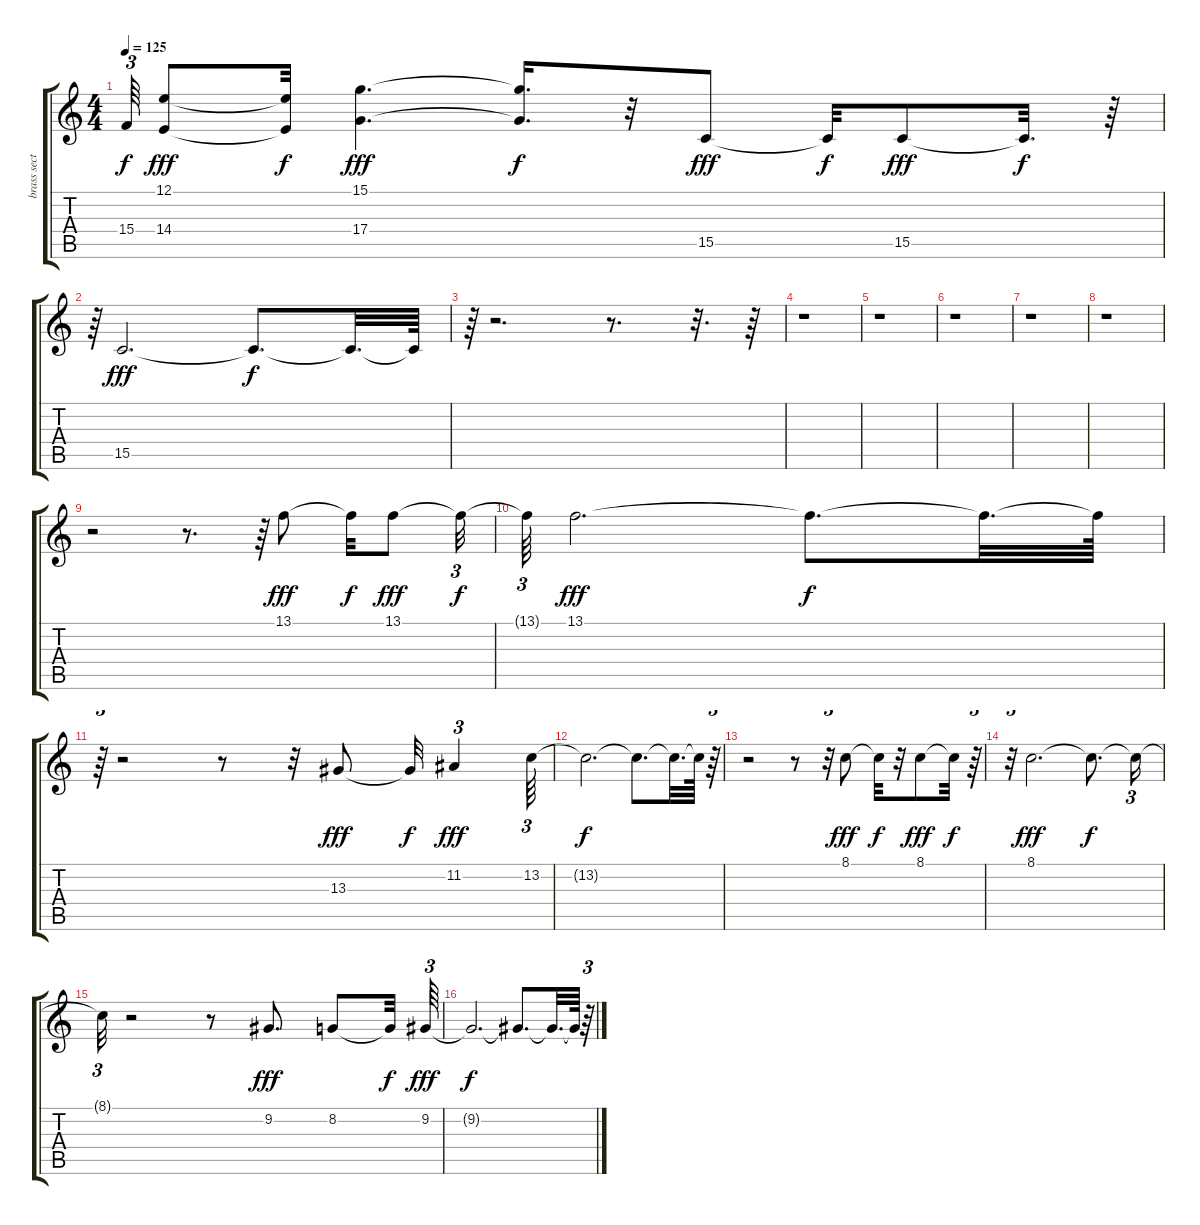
\track ("brass section" "brass sect") {instrument trumpet}
\staff {score tabs}
\tuning (E4 B3 G3 D3 A2 E2) {hide}
\ts (4 4)
\tempo 125
\clef g2
\ks c
15.4{t}.64{tu (3 2) dy f} (12.1 14.4).8{dy fff} (12.1{t} 14.4{t}).32{dy f} (15.1 17.4).4{d dy fff} (15.1{t} 17.4{t}).16{d dy f} r.32 15.5.8{dy fff} 15.5{t}.32{dy f} 15.5.8{dy fff} 15.5{t}.32{d dy f} r.64 |
r.64{tu (3 2)} 15.5.2{d dy fff} 15.5{t}.8{d dy f} 15.5{t}.32{d} 15.5{t}.64 |
r.64{tu (3 2)} r.2{d} r.8{d} r.32{d} r.64 |
r.1 |
r.1 |
r.1 |
r.1 |
r.1 |
r.2 r.8{d} r.64{tu (3 2)} 13.1.8{dy fff} 13.1{t}.32{dy f} 13.1.8{dy fff} 13.1{t}.32{tu (3 2) dy f} |
13.1{t}.64{tu (3 2)} 13.1.2{d dy fff} 13.1{t}.8{d dy f} 13.1{t}.32{d} 13.1{t}.64 |
r.64{tu (3 2)} r.2 r.8 r.32 13.3.8{dy fff} 13.3{t}.32{dy f} 11.2.4{tu (3 2) dy fff} 13.2.64{tu (3 2)} |
13.2{t}.2{d dy f} 13.2{t}.8{d} 13.2{t}.32{d} 13.2{t}.64 r.64{tu (3 2)} |
r.2 r.8 r.32{tu (3 2)} 8.1.8{dy fff} 8.1{t}.32{dy f} r.32 8.1.8{dy fff} 8.1{t}.32{dy f} r.64{tu (3 2)} |
r.32{tu (3 2)} 8.1.2{d dy fff} 8.1{t}.8{d dy f} 8.1{t}.16{tu (3 2)} |
8.1{t}.32{tu (3 2)} r.2 r.8 9.2.8{d dy fff} 8.2.8 8.2{t}.32{dy f} 9.2.64{tu (3 2) dy fff} |
9.2{t}.2{d dy f} 9.2{t}.8{d} 9.2{t}.32{d} 9.2{t}.64 r.64{tu (3 2)}
